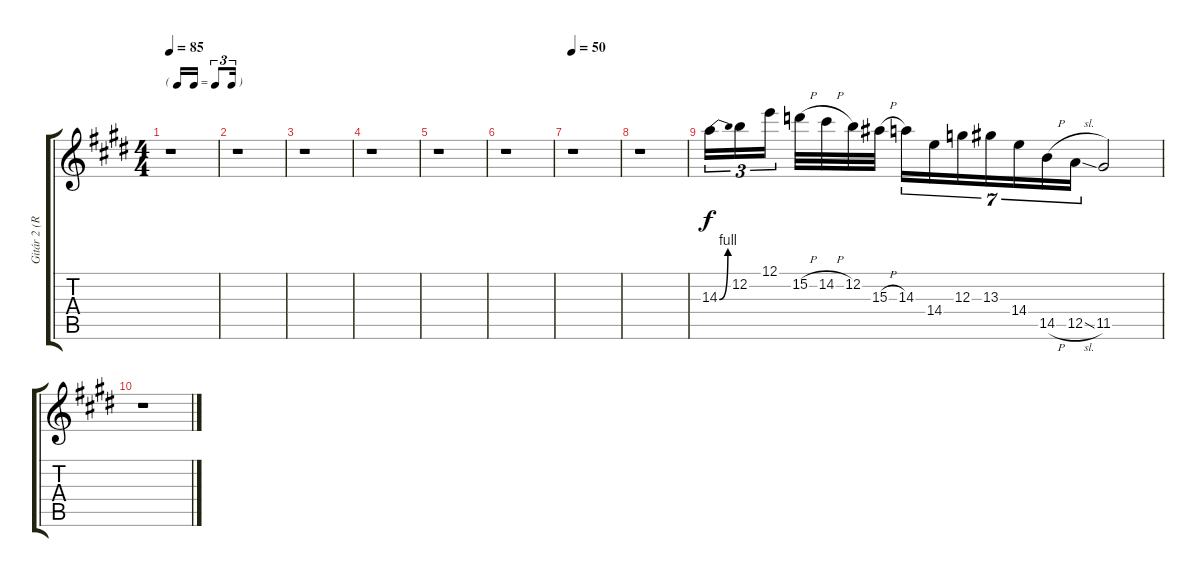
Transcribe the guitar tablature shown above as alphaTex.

\track ("Gitár 2 (Ritchie Blackmore)" "Gitár 2 (R") {instrument distortionguitar}
\staff {score tabs}
\tuning (E4 B3 G3 D3 A2 E2) {hide}
\ts (4 4)
\tf triplet16th
\tempo 85
\clef g2
\ks e
r.1{dy f} |
r.1 |
r.1 |
r.1 |
r.1 |
r.1 |
\tempo 50
r.1 |
r.1 |
14.3{be (bend 0 0 60 4)}.16{tu (3 2)} 12.2.16{tu (3 2)} 12.1.16{tu (3 2) beam splitsecondary} 15.2{h}.32 14.2{h}.32 12.2.32 15.3{h}.32 14.3.16{tu (7 4)} 14.4.16{tu (7 4)} 12.3.16{tu (7 4)} 13.3.16{tu (7 4)} 14.4.16{tu (7 4)} 14.5{h}.16{tu (7 4)} 12.5{sl}.16{tu (7 4)} 11.5.2 |
r.1
